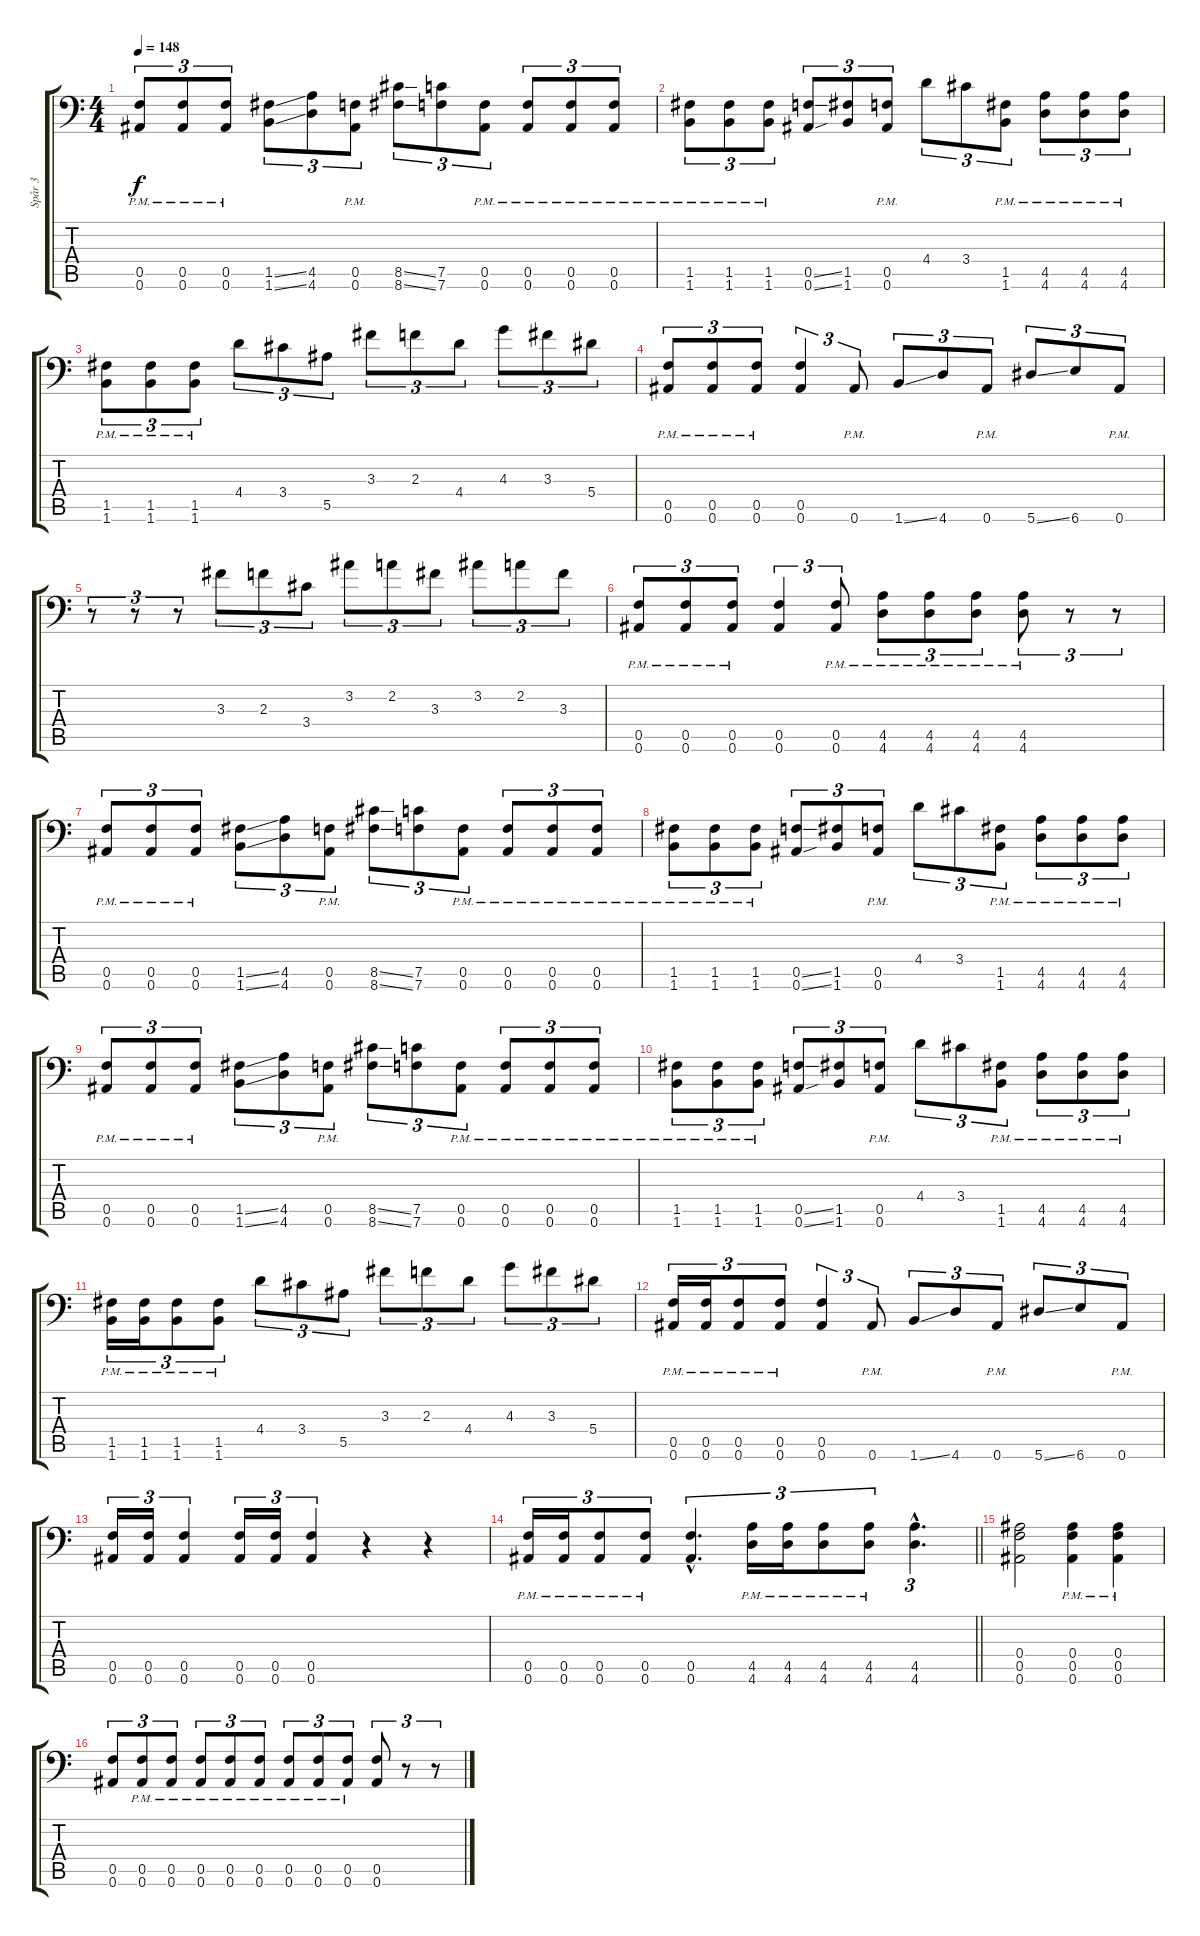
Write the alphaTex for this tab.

\track ("Spår 3" "Spår 3") {instrument distortionguitar}
\staff {score tabs}
\tuning (C4 G3 Eb3 Bb2 F2 Bb1) {hide}
\ts (4 4)
\tempo 148
\clef f4
\ks c
(0.5{pm} 0.6{pm}).8{tu (3 2) dy f} (0.5{pm} 0.6{pm}).8{tu (3 2)} (0.5{pm} 0.6{pm}).8{tu (3 2)} (1.5{ss} 1.6{ss}).8{tu (3 2)} (4.5 4.6).8{tu (3 2)} (0.5{pm} 0.6{pm}).8{tu (3 2)} (8.5{ss} 8.6{ss}).8{tu (3 2)} (7.5 7.6).8{tu (3 2)} (0.5{pm} 0.6{pm}).8{tu (3 2)} (0.5{pm} 0.6{pm}).8{tu (3 2)} (0.5{pm} 0.6{pm}).8{tu (3 2)} (0.5{pm} 0.6{pm}).8{tu (3 2)} |
(1.5{pm} 1.6{pm}).8{tu (3 2)} (1.5{pm} 1.6{pm}).8{tu (3 2)} (1.5{pm} 1.6{pm}).8{tu (3 2)} (0.5{ss} 0.6{ss}).8{tu (3 2)} (1.5 1.6).8{tu (3 2)} (0.5{pm} 0.6{pm}).8{tu (3 2)} 4.4.8{tu (3 2)} 3.4.8{tu (3 2)} (1.5{pm} 1.6{pm}).8{tu (3 2)} (4.5{pm} 4.6{pm}).8{tu (3 2)} (4.5{pm} 4.6{pm}).8{tu (3 2)} (4.5{pm} 4.6{pm}).8{tu (3 2)} |
(1.5{pm} 1.6{pm}).8{tu (3 2)} (1.5{pm} 1.6{pm}).8{tu (3 2)} (1.5{pm} 1.6{pm}).8{tu (3 2)} 4.4.8{tu (3 2)} 3.4.8{tu (3 2)} 5.5.8{tu (3 2)} 3.3.8{tu (3 2)} 2.3.8{tu (3 2)} 4.4.8{tu (3 2)} 4.3.8{tu (3 2)} 3.3.8{tu (3 2)} 5.4.8{tu (3 2)} |
(0.5{pm} 0.6{pm}).8{tu (3 2)} (0.5{pm} 0.6{pm}).8{tu (3 2)} (0.5{pm} 0.6{pm}).8{tu (3 2)} (0.5 0.6).4{tu (3 2)} 0.6{pm}.8{tu (3 2)} 1.6{ss}.8{tu (3 2)} 4.6.8{tu (3 2)} 0.6{pm}.8{tu (3 2)} 5.6{ss}.8{tu (3 2)} 6.6.8{tu (3 2)} 0.6{pm}.8{tu (3 2)} |
r.8{tu (3 2)} r.8{tu (3 2)} r.8{tu (3 2)} 3.3.8{tu (3 2)} 2.3.8{tu (3 2)} 3.4.8{tu (3 2)} 3.2.8{tu (3 2)} 2.2.8{tu (3 2)} 3.3.8{tu (3 2)} 3.2.8{tu (3 2)} 2.2.8{tu (3 2)} 3.3.8{tu (3 2)} |
(0.5{pm} 0.6{pm}).8{tu (3 2)} (0.5{pm} 0.6{pm}).8{tu (3 2)} (0.5{pm} 0.6{pm}).8{tu (3 2)} (0.5 0.6).4{tu (3 2)} (0.5{pm} 0.6{pm}).8{tu (3 2)} (4.5{pm} 4.6{pm}).8{tu (3 2)} (4.5{pm} 4.6{pm}).8{tu (3 2)} (4.5{pm} 4.6{pm}).8{tu (3 2)} (4.5{pm} 4.6{pm}).8{tu (3 2)} r.8{tu (3 2)} r.8{tu (3 2)} |
(0.5{pm} 0.6{pm}).8{tu (3 2)} (0.5{pm} 0.6{pm}).8{tu (3 2)} (0.5{pm} 0.6{pm}).8{tu (3 2)} (1.5{ss} 1.6{ss}).8{tu (3 2)} (4.5 4.6).8{tu (3 2)} (0.5{pm} 0.6{pm}).8{tu (3 2)} (8.5{ss} 8.6{ss}).8{tu (3 2)} (7.5 7.6).8{tu (3 2)} (0.5{pm} 0.6{pm}).8{tu (3 2)} (0.5{pm} 0.6{pm}).8{tu (3 2)} (0.5{pm} 0.6{pm}).8{tu (3 2)} (0.5{pm} 0.6{pm}).8{tu (3 2)} |
(1.5{pm} 1.6{pm}).8{tu (3 2)} (1.5{pm} 1.6{pm}).8{tu (3 2)} (1.5{pm} 1.6{pm}).8{tu (3 2)} (0.5{ss} 0.6{ss}).8{tu (3 2)} (1.5 1.6).8{tu (3 2)} (0.5{pm} 0.6{pm}).8{tu (3 2)} 4.4.8{tu (3 2)} 3.4.8{tu (3 2)} (1.5{pm} 1.6{pm}).8{tu (3 2)} (4.5{pm} 4.6{pm}).8{tu (3 2)} (4.5{pm} 4.6{pm}).8{tu (3 2)} (4.5{pm} 4.6{pm}).8{tu (3 2)} |
(0.5{pm} 0.6{pm}).8{tu (3 2)} (0.5{pm} 0.6{pm}).8{tu (3 2)} (0.5{pm} 0.6{pm}).8{tu (3 2)} (1.5{ss} 1.6{ss}).8{tu (3 2)} (4.5 4.6).8{tu (3 2)} (0.5{pm} 0.6{pm}).8{tu (3 2)} (8.5{ss} 8.6{ss}).8{tu (3 2)} (7.5 7.6).8{tu (3 2)} (0.5{pm} 0.6{pm}).8{tu (3 2)} (0.5{pm} 0.6{pm}).8{tu (3 2)} (0.5{pm} 0.6{pm}).8{tu (3 2)} (0.5{pm} 0.6{pm}).8{tu (3 2)} |
(1.5{pm} 1.6{pm}).8{tu (3 2)} (1.5{pm} 1.6{pm}).8{tu (3 2)} (1.5{pm} 1.6{pm}).8{tu (3 2)} (0.5{ss} 0.6{ss}).8{tu (3 2)} (1.5 1.6).8{tu (3 2)} (0.5{pm} 0.6{pm}).8{tu (3 2)} 4.4.8{tu (3 2)} 3.4.8{tu (3 2)} (1.5{pm} 1.6{pm}).8{tu (3 2)} (4.5{pm} 4.6{pm}).8{tu (3 2)} (4.5{pm} 4.6{pm}).8{tu (3 2)} (4.5{pm} 4.6{pm}).8{tu (3 2)} |
(1.5{pm} 1.6{pm}).16{tu (3 2)} (1.5{pm} 1.6{pm}).16{tu (3 2)} (1.5{pm} 1.6{pm}).8{tu (3 2)} (1.5{pm} 1.6{pm}).8{tu (3 2)} 4.4.8{tu (3 2)} 3.4.8{tu (3 2)} 5.5.8{tu (3 2)} 3.3.8{tu (3 2)} 2.3.8{tu (3 2)} 4.4.8{tu (3 2)} 4.3.8{tu (3 2)} 3.3.8{tu (3 2)} 5.4.8{tu (3 2)} |
(0.5{pm} 0.6{pm}).16{tu (3 2)} (0.5{pm} 0.6{pm}).16{tu (3 2)} (0.5{pm} 0.6{pm}).8{tu (3 2)} (0.5{pm} 0.6{pm}).8{tu (3 2)} (0.5 0.6).4{tu (3 2)} 0.6{pm}.8{tu (3 2)} 1.6{ss}.8{tu (3 2)} 4.6.8{tu (3 2)} 0.6{pm}.8{tu (3 2)} 5.6{ss}.8{tu (3 2)} 6.6.8{tu (3 2)} 0.6{pm}.8{tu (3 2)} |
(0.5 0.6).16{tu (3 2)} (0.5 0.6).16{tu (3 2)} (0.5 0.6).4{tu (3 2)} (0.5 0.6).16{tu (3 2)} (0.5 0.6).16{tu (3 2)} (0.5 0.6).4{tu (3 2)} r.4 r.4 |
\barLineRight lightlight
(0.5{pm} 0.6{pm}).16{tu (3 2)} (0.5{pm} 0.6{pm}).16{tu (3 2)} (0.5{pm} 0.6{pm}).8{tu (3 2)} (0.5{pm} 0.6{pm}).8{tu (3 2)} (0.5{hac} 0.6{hac}).4{d tu (3 2)} (4.5{pm} 4.6{pm}).16{tu (3 2)} (4.5{pm} 4.6{pm}).16{tu (3 2)} (4.5{pm} 4.6{pm}).8{tu (3 2)} (4.5{pm} 4.6{pm}).8{tu (3 2)} (4.5{hac} 4.6{hac}).4{d tu (3 2)} |
(0.4 0.5 0.6).2 (0.4{pm} 0.5{pm} 0.6{pm}).4 (0.4{pm} 0.5{pm} 0.6{pm}).4 |
(0.5 0.6).8{tu (3 2)} (0.5{pm} 0.6{pm}).8{tu (3 2)} (0.5{pm} 0.6{pm}).8{tu (3 2)} (0.5{pm} 0.6{pm}).8{tu (3 2)} (0.5{pm} 0.6{pm}).8{tu (3 2)} (0.5{pm} 0.6{pm}).8{tu (3 2)} (0.5{pm} 0.6{pm}).8{tu (3 2)} (0.5{pm} 0.6{pm}).8{tu (3 2)} (0.5{pm} 0.6{pm}).8{tu (3 2)} (0.5 0.6).8{tu (3 2)} r.8{tu (3 2)} r.8{tu (3 2)}
